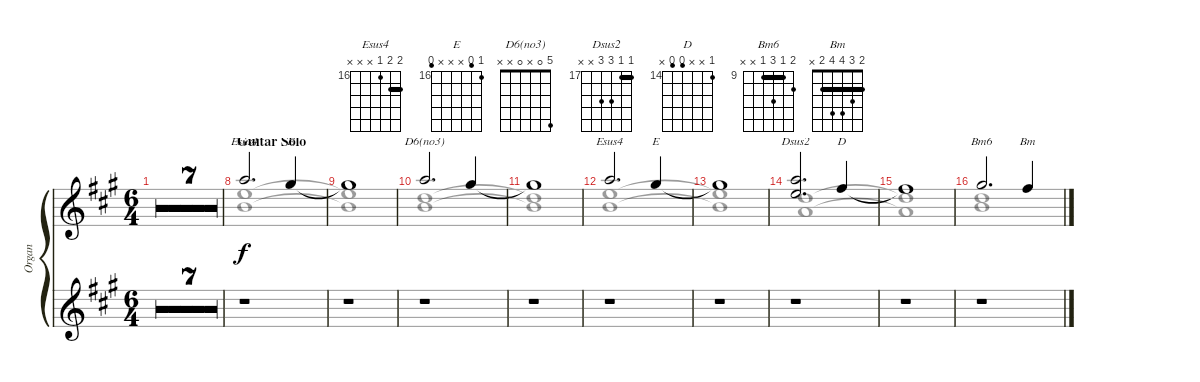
\defaultSystemsLayout 4
\bracketExtendMode groupsimilarinstruments
\otherSystemsTrackNameOrientation horizontal
\track ("Organ" "Organ") {multiBarRest instrument drawbarorgan}
\staff {score}
\tuning (E4 B3 G3 D3 A2 E2)
\chord ("Esus4" 17 17 16 x x x) {firstfret 16 showfingering false barre 17}
\chord ("E" 16 15 x x x 15) {firstfret 16 showfingering false}
\chord ("D6(no3)" 5 0 x 0 x x) {showfingering false}
\chord ("Dsus2" 17 17 19 19 x x) {firstfret 17 showfingering false barre 17}
\chord ("D" 14 x x 13 13 x) {firstfret 14 showfingering false}
\chord ("Bm6" 10 9 11 9 x x) {firstfret 9 showfingering false barre 9}
\chord ("Bm" 2 3 4 4 2 x) {showfingering false barre 2}
\voice
\ts (6 4)
\beaming (8 2 2 2 2 2 2)
\tempo 128
\clef g2
\ks a
r.1{d dy f} |
r.1{d} |
\ts (4 4)
\beaming (8 2 2 2 2 2 2)
r.1 |
r.1 |
r.1 |
r.1 |
r.1 |
\section ("" "Guitar Solo")
17.1{acc forcenatural}.2{d ch "Esus4"} 16.1{acc #}.4{ch "E"} |
16.1{t acc #}.1 |
17.1{acc forcenatural}.2{d ch "D6(no3)"} 16.1{acc #}.4 |
16.1{t acc #}.1 |
17.1{acc forcenatural}.2{d ch "Esus4"} 16.1{acc #}.4{ch "E"} |
16.1{t acc #}.1 |
(17.1{acc forcenatural} 17.2{acc forcenatural}).2{d ch "Dsus2"} 14.1{acc #}.4{ch "D"} |
14.1{t acc #}.1 |
16.1{acc #}.2{d ch "Bm6"} 14.1{acc #}.4{ch "Bm"}
\voice
\clef g2
\ottava regular
\simile none
\ks a
|
|
|
|
|
|
|
(16.3{acc forcenatural} 17.2{acc forcenatural}).1 |
(16.3{t acc forcenatural} 17.2{t acc forcenatural}).1 |
(16.3{acc forcenatural} 15.2{acc forcenatural}).1 |
(16.3{t acc forcenatural} 15.2{t acc forcenatural}).1 |
(16.3{acc forcenatural} 17.2{acc forcenatural}).1 |
(16.3{t acc forcenatural} 17.2{t acc forcenatural}).1 |
(19.4{acc forcenatural} 19.3{acc forcenatural}).1 |
(19.4{t acc forcenatural} 19.3{t acc forcenatural}).1 |
(15.2{acc forcenatural} 16.3{acc forcenatural}).1
\staff {score}
\tuning (E4 B3 G3 D3 A2 E2)
\clef g2
\ottava regular
\simile none
\ks a
r.1{d dy f} |
r.1{d} |
r.1 |
r.1 |
r.1 |
r.1 |
r.1 |
r.1 |
r.1 |
r.1 |
r.1 |
r.1 |
r.1 |
r.1 |
r.1 |
r.1
